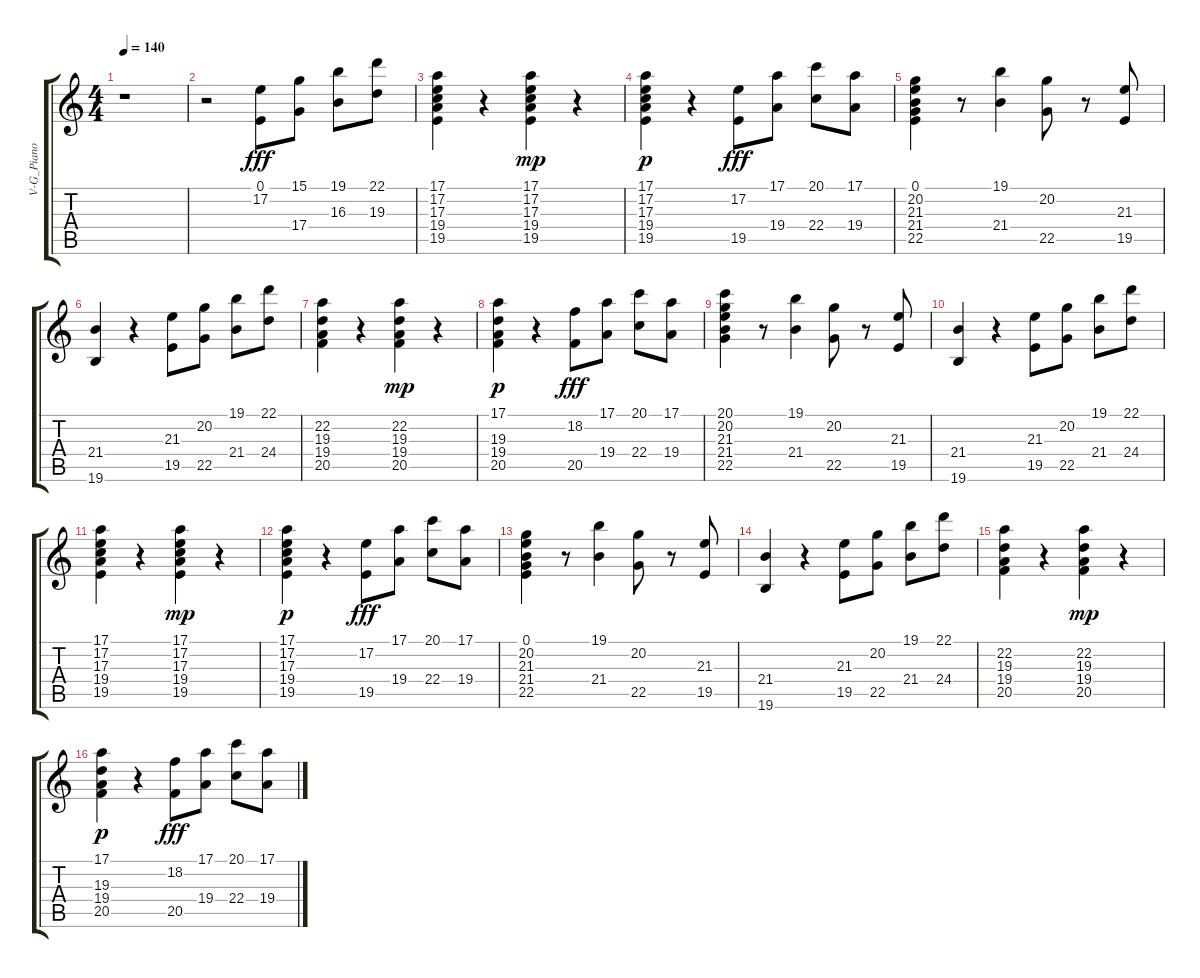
\track ("V-G_Piano" "V-G_Piano") {instrument acousticgrandpiano}
\staff {score tabs}
\tuning (E4 B3 G3 D3 A2 E2) {hide}
\ts (4 4)
\tempo 140
\clef g2
\ks c
r.1{dy fff} |
r.2 (0.1 17.2).8 (15.1 17.4).8 (19.1 16.3).8 (22.1 19.3).8 |
(17.1 17.2 17.3 19.4 19.5).4 r.4 (17.1 17.2 17.3 19.4 19.5).4{dy mp balance 16} r.4 |
(17.1 17.2 17.3 19.4 19.5).4{dy p} r.4 (17.2 19.5).8{dy fff balance 8} (17.1 19.4).8 (20.1 22.4).8 (17.1 19.4).8 |
(0.1 20.2 21.3 21.4 22.5).4 r.8 (19.1 21.4).4 (20.2 22.5).8 r.8 (21.3 19.5).8 |
(21.4 19.6).4 r.4 (21.3 19.5).8 (20.2 22.5).8 (19.1 21.4).8 (22.1 24.4).8 |
(22.2 19.3 19.4 20.5).4 r.4 (22.2 19.3 19.4 20.5).4{dy mp balance 16} r.4 |
(17.1 19.3 19.4 20.5).4{dy p} r.4 (18.2 20.5).8{dy fff balance 8} (17.1 19.4).8 (20.1 22.4).8 (17.1 19.4).8 |
(20.1 20.2 21.3 21.4 22.5).4 r.8 (19.1 21.4).4 (20.2 22.5).8 r.8 (21.3 19.5).8 |
(21.4 19.6).4 r.4 (21.3 19.5).8 (20.2 22.5).8 (19.1 21.4).8 (22.1 24.4).8 |
(17.1 17.2 17.3 19.4 19.5).4 r.4 (17.1 17.2 17.3 19.4 19.5).4{dy mp balance 16} r.4 |
(17.1 17.2 17.3 19.4 19.5).4{dy p} r.4 (17.2 19.5).8{dy fff balance 8} (17.1 19.4).8 (20.1 22.4).8 (17.1 19.4).8 |
(0.1 20.2 21.3 21.4 22.5).4 r.8 (19.1 21.4).4 (20.2 22.5).8 r.8 (21.3 19.5).8 |
(21.4 19.6).4 r.4 (21.3 19.5).8 (20.2 22.5).8 (19.1 21.4).8 (22.1 24.4).8 |
(22.2 19.3 19.4 20.5).4 r.4 (22.2 19.3 19.4 20.5).4{dy mp balance 16} r.4 |
(17.1 19.3 19.4 20.5).4{dy p} r.4 (18.2 20.5).8{dy fff balance 8} (17.1 19.4).8 (20.1 22.4).8 (17.1 19.4).8
